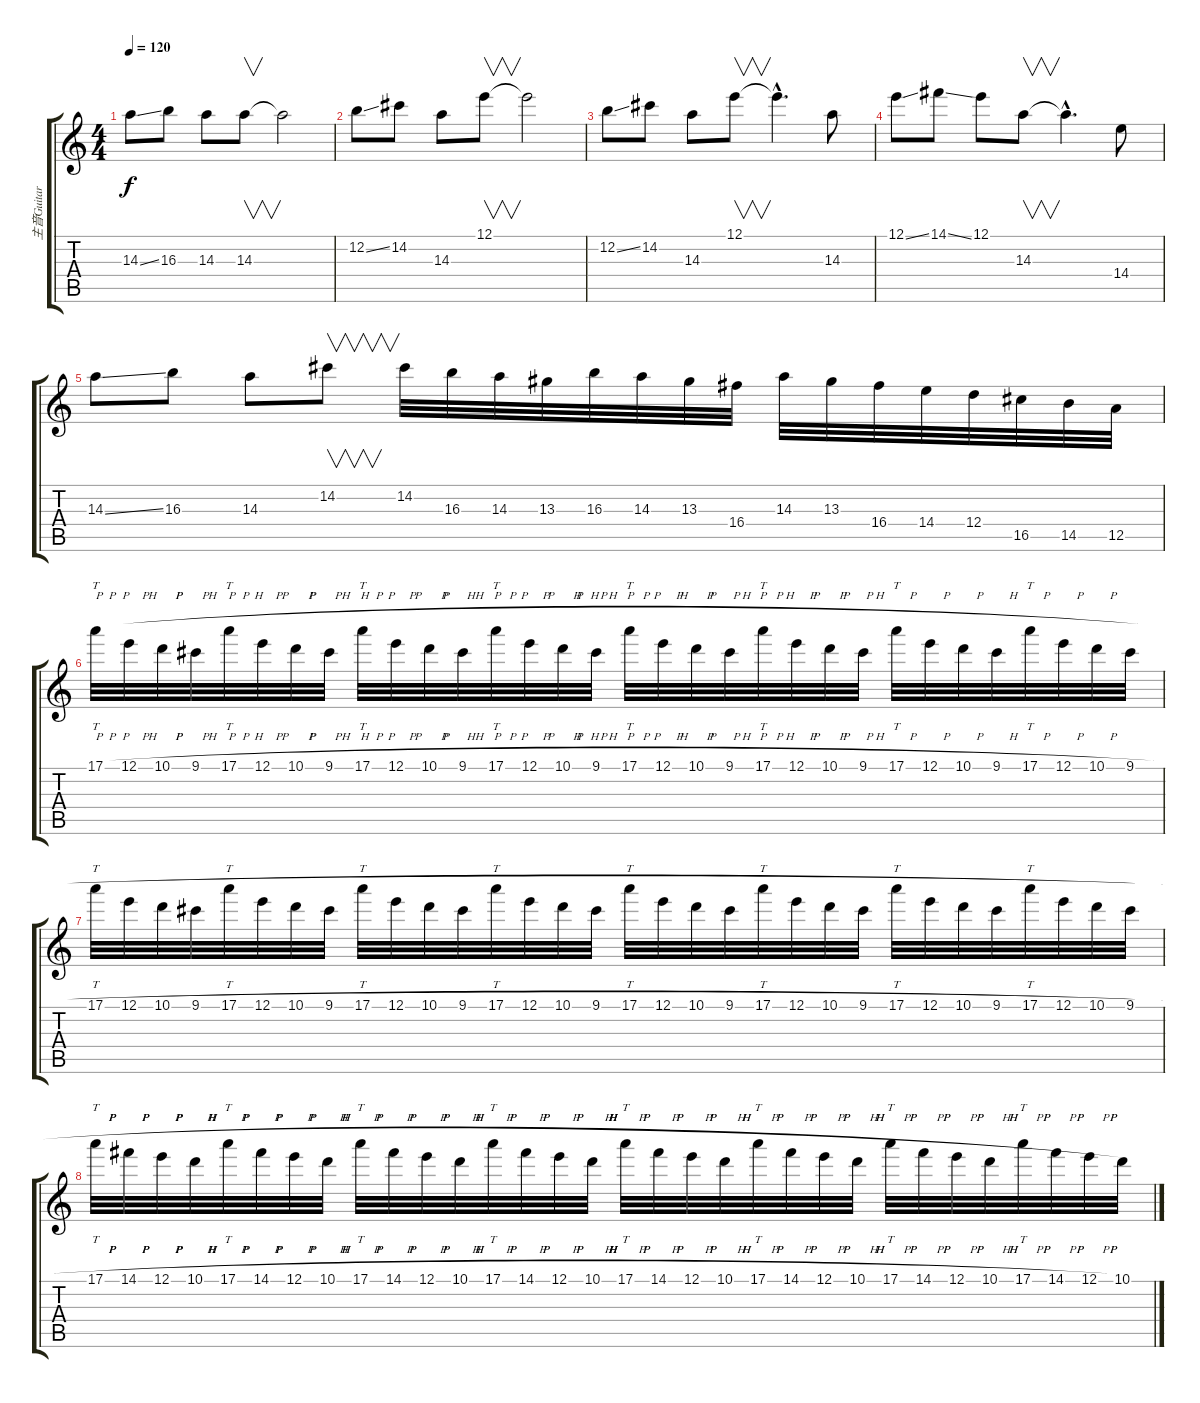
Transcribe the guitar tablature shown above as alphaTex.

\track ("主音Guitar" "主音Guitar") {instrument overdrivenguitar}
\staff {score tabs}
\tuning (E4 B3 G3 D3 A2 E2) {hide}
\ts (4 4)
\tempo 120
\clef g2
\ks c
14.3{ss}.8{dy f} 16.3.8 14.3.8 14.3.8{v} 14.3{t}.2 |
12.2{ss}.8 14.2.8 14.3.8 12.1.8{v} 12.1{t}.2 |
12.2{ss}.8 14.2.8 14.3.8 12.1.8{v} 12.1{hac t}.4{d} 14.3.8 |
12.1{ss}.8 14.1{ss}.8 12.1.8 14.3.8{v} 14.3{hac t}.4{d} 14.4.8 |
14.3{ss}.8 16.3.8 14.3.8 14.2.8{v} 14.2.32 16.3.32 14.3.32 13.3.32 16.3.32 14.3.32 13.3.32 16.4.32 14.3.32 13.3.32 16.4.32 14.4.32 12.4.32 16.5.32 14.5.32 12.5.32 |
17.1{h}.32{tt volume 12} 12.1{h}.32 10.1{h}.32 9.1{h}.32 17.1{h}.32{tt} 12.1{h}.32 10.1{h}.32 9.1{h}.32 17.1{h}.32{tt} 12.1{h}.32 10.1{h}.32 9.1{h}.32 17.1{h}.32{tt} 12.1{h}.32 10.1{h}.32 9.1{h}.32 17.1{h}.32{tt} 12.1{h}.32 10.1{h}.32 9.1{h}.32 17.1{h}.32{tt} 12.1{h}.32 10.1{h}.32 9.1{h}.32 17.1{h}.32{tt} 12.1{h}.32 10.1{h}.32 9.1{h}.32 17.1{h}.32{tt} 12.1{h}.32 10.1{h}.32 9.1{h}.32 |
17.1{h}.32{tt} 12.1{h}.32 10.1{h}.32 9.1{h}.32 17.1{h}.32{tt} 12.1{h}.32 10.1{h}.32 9.1{h}.32 17.1{h}.32{tt} 12.1{h}.32 10.1{h}.32 9.1{h}.32 17.1{h}.32{tt} 12.1{h}.32 10.1{h}.32 9.1{h}.32 17.1{h}.32{tt} 12.1{h}.32 10.1{h}.32 9.1{h}.32 17.1{h}.32{tt} 12.1{h}.32 10.1{h}.32 9.1{h}.32 17.1{h}.32{tt} 12.1{h}.32 10.1{h}.32 9.1{h}.32 17.1{h}.32{tt} 12.1{h}.32 10.1{h}.32 9.1{h}.32 |
17.1{h}.32{tt volume 10} 14.1{h}.32 12.1{h}.32 10.1{h}.32 17.1{h}.32{tt} 14.1{h}.32 12.1{h}.32 10.1{h}.32 17.1{h}.32{tt} 14.1{h}.32 12.1{h}.32 10.1{h}.32 17.1{h}.32{tt} 14.1{h}.32 12.1{h}.32 10.1{h}.32 17.1{h}.32{tt} 14.1{h}.32 12.1{h}.32 10.1{h}.32 17.1{h}.32{tt} 14.1{h}.32 12.1{h}.32 10.1{h}.32 17.1{h}.32{tt} 14.1{h}.32 12.1{h}.32 10.1{h}.32 17.1{h}.32{tt} 14.1{h}.32 12.1{h}.32 10.1{h}.32
